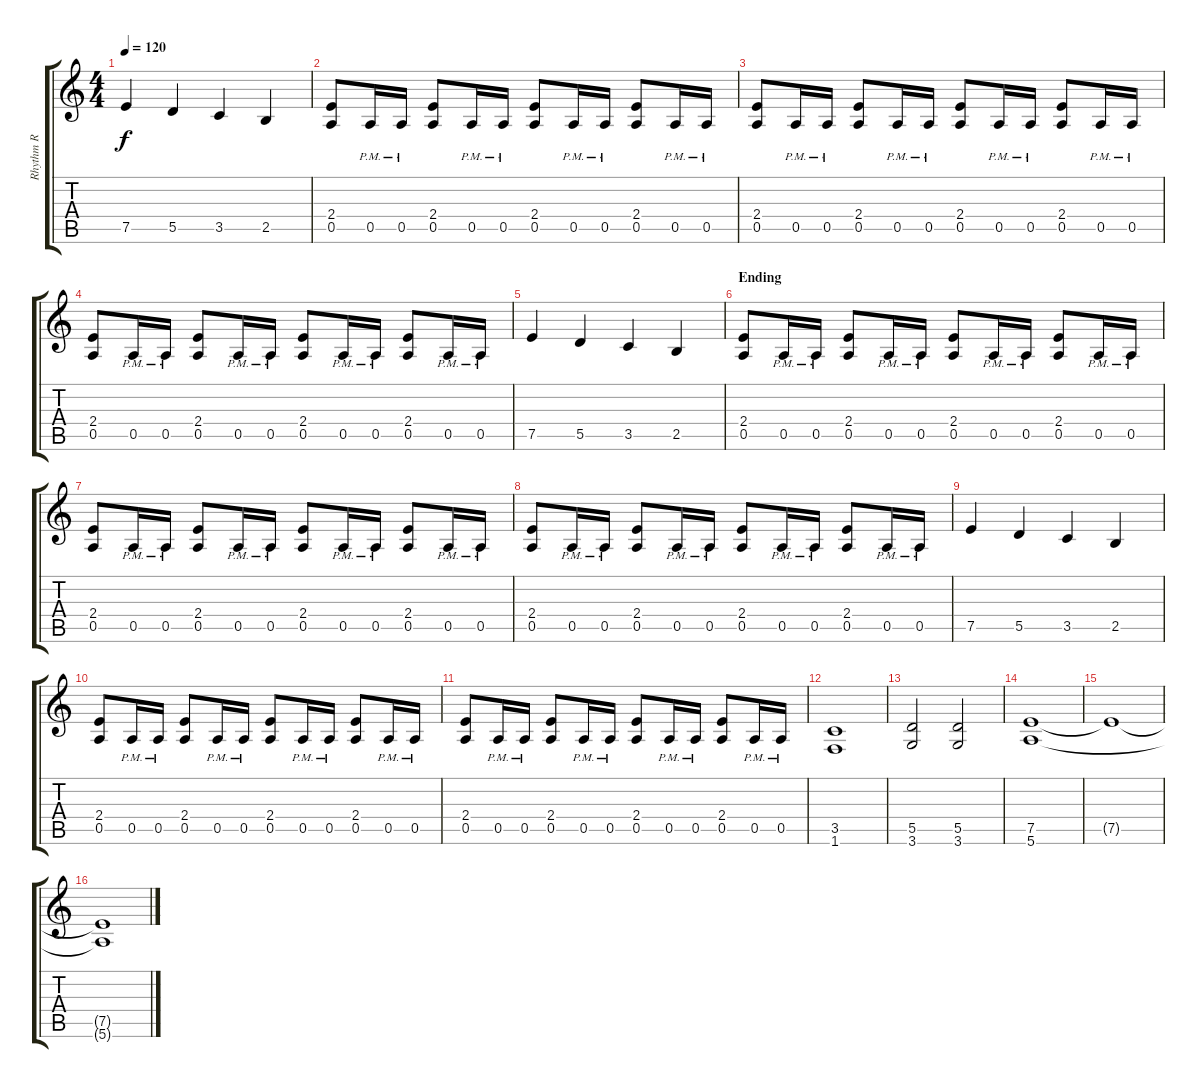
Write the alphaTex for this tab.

\track ("Rhythm R" "Rhythm R") {instrument distortionguitar}
\staff {score tabs}
\tuning (E4 B3 G3 D3 A2 E2) {hide}
\ts (4 4)
\tempo 120
\clef g2
\ks c
7.5.4{dy f} 5.5.4 3.5.4 2.5.4 |
(2.4 0.5).8 0.5{pm}.16 0.5{pm}.16 (2.4 0.5).8 0.5{pm}.16 0.5{pm}.16 (2.4 0.5).8 0.5{pm}.16 0.5{pm}.16 (2.4 0.5).8 0.5{pm}.16 0.5{pm}.16 |
(2.4 0.5).8 0.5{pm}.16 0.5{pm}.16 (2.4 0.5).8 0.5{pm}.16 0.5{pm}.16 (2.4 0.5).8 0.5{pm}.16 0.5{pm}.16 (2.4 0.5).8 0.5{pm}.16 0.5{pm}.16 |
(2.4 0.5).8 0.5{pm}.16 0.5{pm}.16 (2.4 0.5).8 0.5{pm}.16 0.5{pm}.16 (2.4 0.5).8 0.5{pm}.16 0.5{pm}.16 (2.4 0.5).8 0.5{pm}.16 0.5{pm}.16 |
7.5.4 5.5.4 3.5.4 2.5.4 |
\section ("" "Ending")
(2.4 0.5).8 0.5{pm}.16 0.5{pm}.16 (2.4 0.5).8 0.5{pm}.16 0.5{pm}.16 (2.4 0.5).8 0.5{pm}.16 0.5{pm}.16 (2.4 0.5).8 0.5{pm}.16 0.5{pm}.16 |
(2.4 0.5).8 0.5{pm}.16 0.5{pm}.16 (2.4 0.5).8 0.5{pm}.16 0.5{pm}.16 (2.4 0.5).8 0.5{pm}.16 0.5{pm}.16 (2.4 0.5).8 0.5{pm}.16 0.5{pm}.16 |
(2.4 0.5).8 0.5{pm}.16 0.5{pm}.16 (2.4 0.5).8 0.5{pm}.16 0.5{pm}.16 (2.4 0.5).8 0.5{pm}.16 0.5{pm}.16 (2.4 0.5).8 0.5{pm}.16 0.5{pm}.16 |
7.5.4 5.5.4 3.5.4 2.5.4 |
(2.4 0.5).8 0.5{pm}.16 0.5{pm}.16 (2.4 0.5).8 0.5{pm}.16 0.5{pm}.16 (2.4 0.5).8 0.5{pm}.16 0.5{pm}.16 (2.4 0.5).8 0.5{pm}.16 0.5{pm}.16 |
(2.4 0.5).8 0.5{pm}.16 0.5{pm}.16 (2.4 0.5).8 0.5{pm}.16 0.5{pm}.16 (2.4 0.5).8 0.5{pm}.16 0.5{pm}.16 (2.4 0.5).8 0.5{pm}.16 0.5{pm}.16 |
(3.5 1.6).1 |
(5.5 3.6).2 (5.5 3.6).2 |
(7.5 5.6).1 |
7.5{t}.1 |
(7.5{t} 5.6{t}).1
